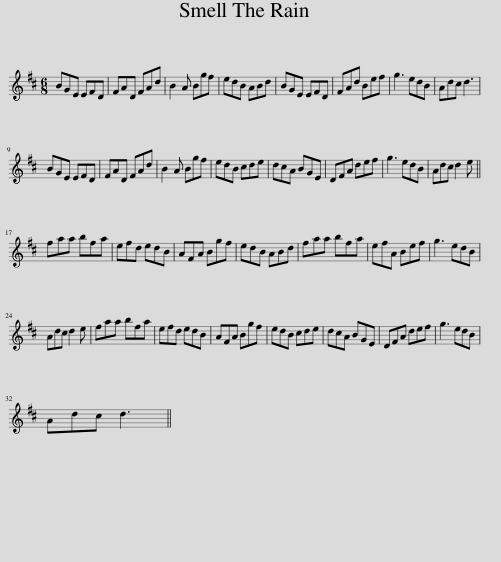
X:1
L:1/8
M:6/8
I:linebreak $
K:D
V:1 treble
V:1
 BGE EFD | FAD FAd | B2 A Bgf | edB ABd | BGE EFD | %5
 FAd Bef | g3 edB | Adc d3 |$ BGE EFD | FAD FAd | %10
 B2 A Bgf | edB cde | dcA BGE | DFA def | g3 edB | %15
 Adc d2 e ||$ faa bfa | efd edB | AFA Bgf | edB ABd | %20
 faa bfa | efA Bef | g3 edB |$ Adc d2 e | faa bfa | %25
 efd edB | AFA Bgf | edB cde | dcA BGE | DFA def | %30
 g3 edB |$ Adc d3 || %32
